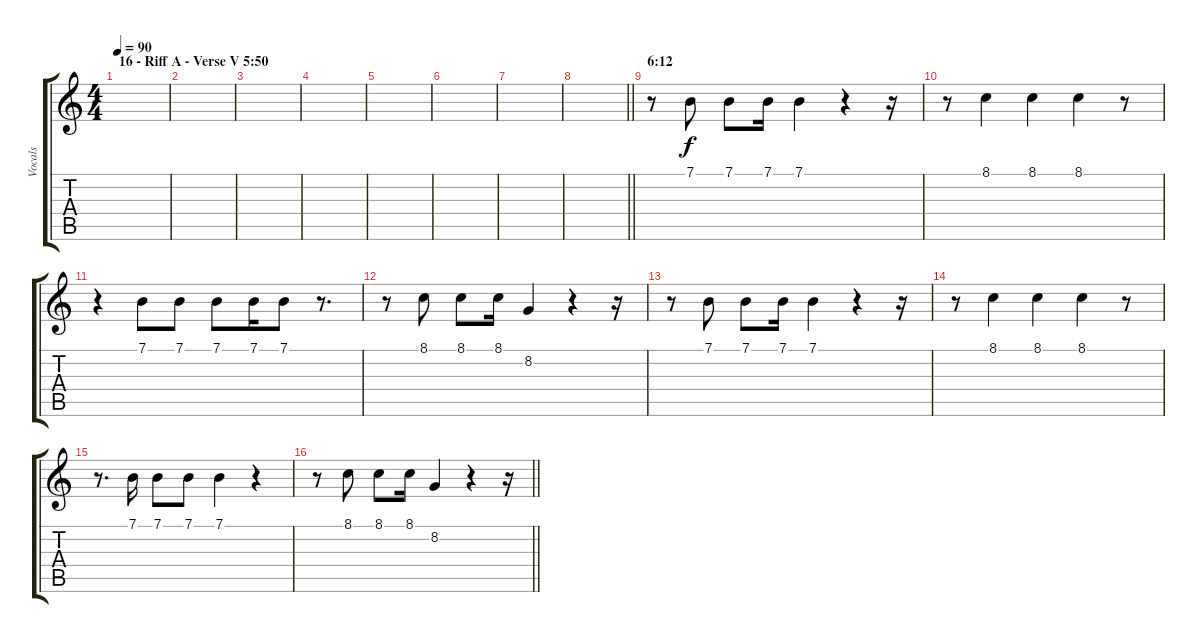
\track ("Vocals" "Vocals") {instrument synthvoice}
\staff {score tabs}
\tuning (E4 B3 G3 D3 A2 E2) {hide}
\ts (4 4)
\section ("" "16 - Riff A - Verse V 5:50")
\tempo 90
\clef g2
\ks c
|
|
|
|
|
|
|
\barLineRight lightlight
|
\section ("" "6:12")
r.8 7.1.8 7.1.8 7.1.16 7.1.4 r.4 r.16 |
r.8 8.1.4 8.1.4 8.1.4 r.8 |
r.4 7.1.8 7.1.8 7.1.8 7.1.16 7.1.8 r.8{d} |
r.8 8.1.8 8.1.8 8.1.16 8.2.4 r.4 r.16 |
r.8 7.1.8 7.1.8 7.1.16 7.1.4 r.4 r.16 |
r.8 8.1.4 8.1.4 8.1.4 r.8 |
r.8{d} 7.1.16 7.1.8 7.1.8 7.1.4 r.4 |
\barLineRight lightlight
r.8 8.1.8 8.1.8 8.1.16 8.2.4 r.4 r.16
